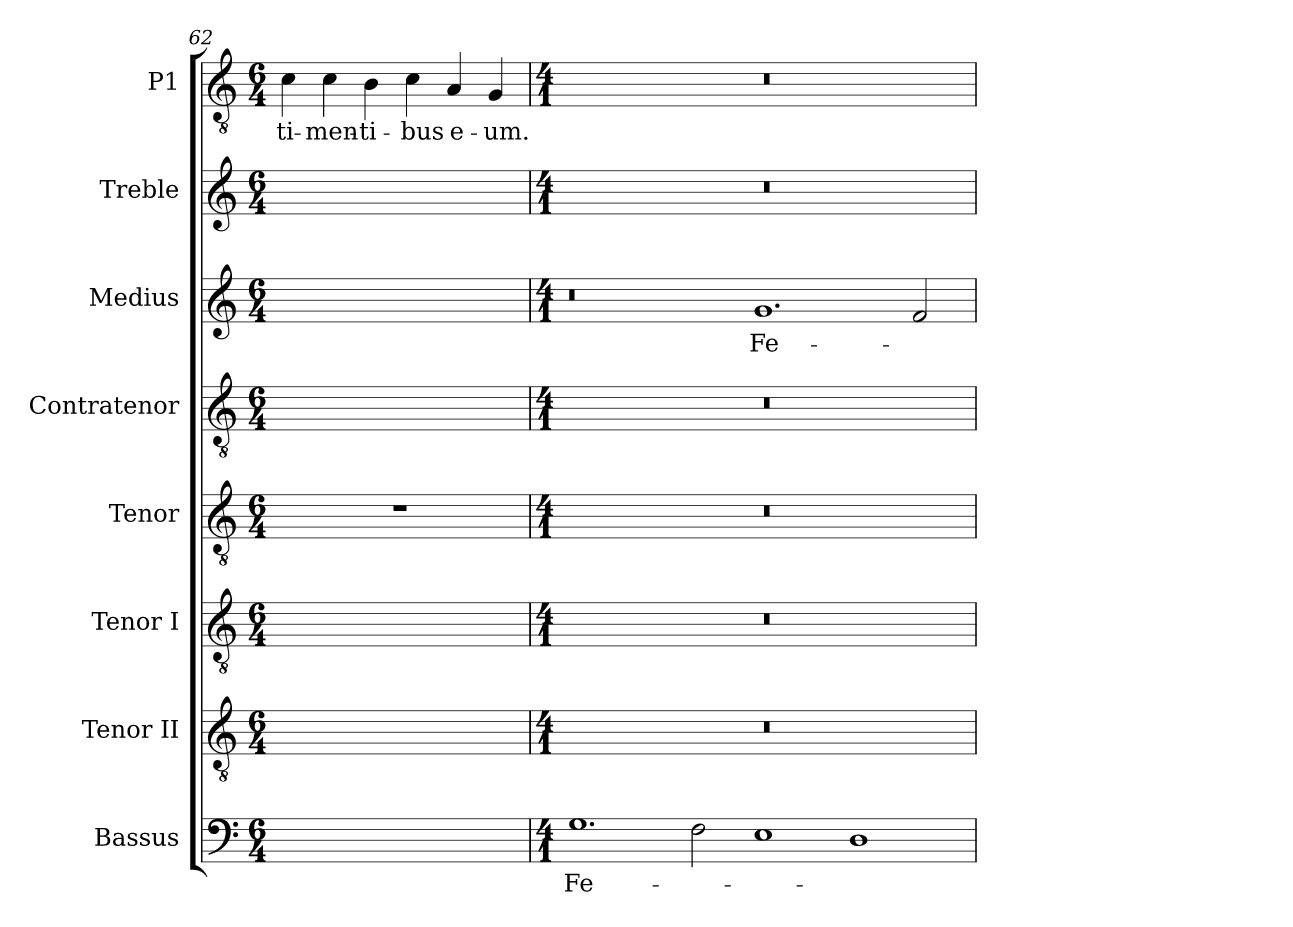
**kern	**text	**kern	**kern	**kern	**kern	**kern	**text	**kern	**kern	**text
*part8	*part8	*part7	*part6	*part5	*part4	*part3	*part3	*part2	*part1	*part1
*staff8	*staff8	*staff7	*staff6	*staff5	*staff4	*staff3	*staff3	*staff2	*staff1	*staff1
*I"Bassus	*	*I"Tenor II	*I"Tenor I	*I"Tenor	*I"Contratenor	*I"Medius	*	*I"Treble	*I"P1	*
*I'B.	*	*I'T II.	*I'T I.	*I'T.	*I'Ct.	*I'M.	*	*I'Tr.	*	*
*clefF4	*	*clefGv2	*clefGv2	*clefGv2	*clefGv2	*clefG2	*	*clefG2	*clefGv2	*
*	*	*ITrd7c12	*ITrd7c12	*ITrd7c12	*ITrd7c12	*	*	*	*ITrd7c12	*
*k[]	*	*k[]	*k[]	*k[]	*k[]	*k[]	*	*k[]	*k[]	*
*C:	*	*C:	*C:	*C:	*C:	*C:	*	*C:	*C:	*
*M6/4	*	*M6/4	*M6/4	*M6/4	*M6/4	*M6/4	*	*M6/4	*M6/4	*
=62	=62	=62	=62	=62	=62	=62	=62	=62	=62	=62
!LO:N:vis=1	!	!LO:N:vis=1	!LO:N:vis=1	!LO:N:vis=1	!LO:N:vis=1	!LO:N:vis=1	!	!LO:N:vis=1	!	!
!	!	!	!	!	!	!	!	!	!	!LO:LY:b:color=#000000
1.ryy	.	1.ryy	1.ryy	1.r	1.ryy	1.ryy	.	1.ryy	4Ci\	ti-
!	!	!	!	!	!	!	!	!	!	!LO:LY:b:color=#000000
.	.	.	.	.	.	.	.	.	4Ci\	-men-
!	!	!	!	!	!	!	!	!	!	!LO:LY:b:color=#000000
.	.	.	.	.	.	.	.	.	4BBi\	-ti-
!	!	!	!	!	!	!	!	!	!	!LO:LY:b:color=#000000
.	.	.	.	.	.	.	.	.	4Ci\	-bus
!	!	!	!	!	!	!	!	!	!	!LO:LY:b:color=#000000
.	.	.	.	.	.	.	.	.	4AAi/	e-
!	!	!	!	!	!	!	!	!	!	!LO:LY:b:color=#000000
.	.	.	.	.	.	.	.	.	4GGi/	-um.
!!LO:LB:g=z
=61	=61	=61	=61	=61	=61	=61	=61	=61	=61	=61
*M4/1	*	*M4/1	*M4/1	*M4/1	*M4/1	*M4/1	*	*M4/1	*M4/1	*
!	!LO:LY:b:color=#000000	!LO:N:vis=1	!LO:N:vis=1	!LO:N:vis=1	!LO:N:vis=1	!	!	!LO:N:vis=1	!LO:N:vis=1	!
1.Gi	Fe-	00r	00r	00r	00r	0r	.	00r	00r	.
2Fi\	.	.	.	.	.	.	.	.	.	.
!	!	!	!	!	!	!	!LO:LY:b:color=#000000	!	!	!
1Ei	.	.	.	.	.	1.gi	Fe-	.	.	.
1Di	.	.	.	.	.	.	.	.	.	.
.	.	.	.	.	.	2fi/	.	.	.	.
=`	=`	=`	=`	=`	=`	=`	=`	=`	=`	=`
*-	*-	*-	*-	*-	*-	*-	*-	*-	*-	*-
